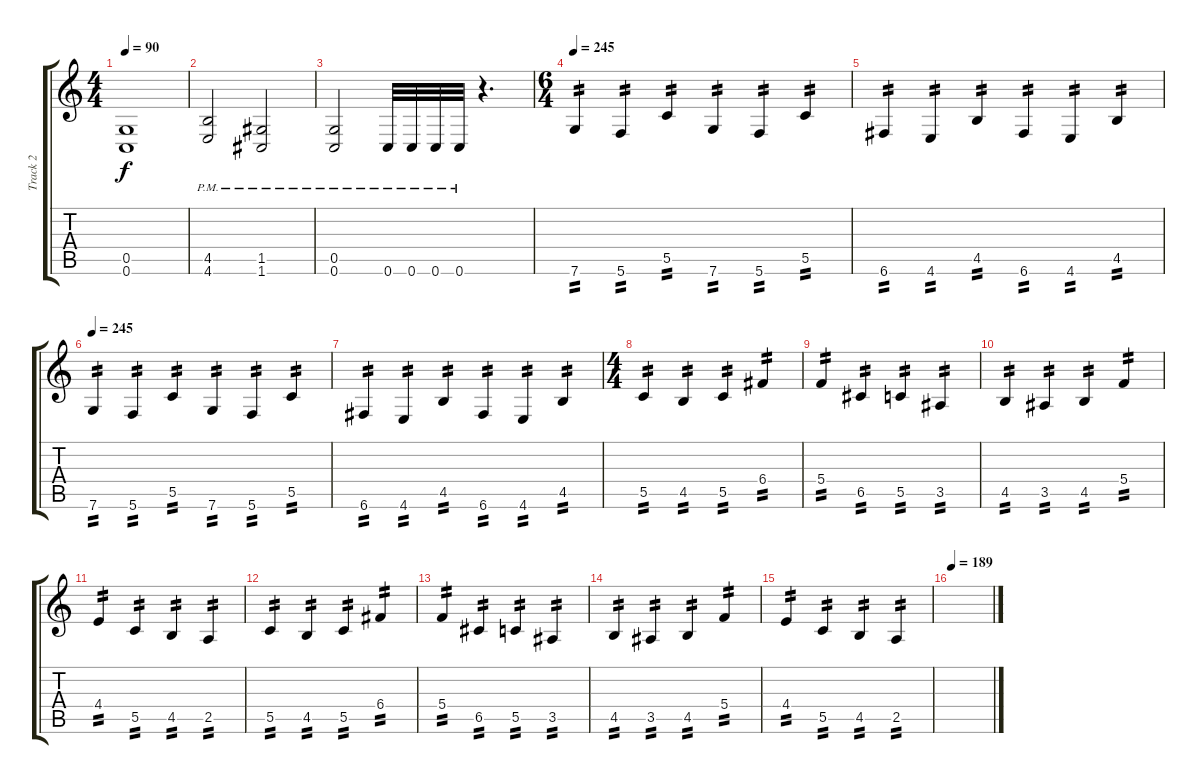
\track ("Track 2" "Track 2") {instrument distortionguitar}
\staff {score tabs}
\tuning (D4 A3 F3 C3 G2 C2) {hide}
\ts (4 4)
\tempo 90
\clef g2
\ks c
(0.5 0.6).1{dy f} |
(4.5{pm} 4.6{pm}).2 (1.5{pm} 1.6{pm}).2 |
(0.5{pm} 0.6{pm}).2 0.6{pm}.32 0.6{pm}.32 0.6{pm}.32 0.6{pm}.32 r.4{d} |
\ts (6 4)
\tempo 245
7.6.4{tp 2} 5.6.4{tp 2} 5.5.4{tp 2} 7.6.4{tp 2} 5.6.4{tp 2} 5.5.4{tp 2} |
6.6.4{tp 2} 4.6.4{tp 2} 4.5.4{tp 2} 6.6.4{tp 2} 4.6.4{tp 2} 4.5.4{tp 2} |
\tempo 245
7.6.4{tp 2} 5.6.4{tp 2} 5.5.4{tp 2} 7.6.4{tp 2} 5.6.4{tp 2} 5.5.4{tp 2} |
6.6.4{tp 2} 4.6.4{tp 2} 4.5.4{tp 2} 6.6.4{tp 2} 4.6.4{tp 2} 4.5.4{tp 2} |
\ts (4 4)
5.5.4{tp 2} 4.5.4{tp 2} 5.5.4{tp 2} 6.4.4{tp 2} |
5.4.4{tp 2} 6.5.4{tp 2} 5.5.4{tp 2} 3.5.4{tp 2} |
4.5.4{tp 2} 3.5.4{tp 2} 4.5.4{tp 2} 5.4.4{tp 2} |
4.4.4{tp 2} 5.5.4{tp 2} 4.5.4{tp 2} 2.5.4{tp 2} |
5.5.4{tp 2} 4.5.4{tp 2} 5.5.4{tp 2} 6.4.4{tp 2} |
5.4.4{tp 2} 6.5.4{tp 2} 5.5.4{tp 2} 3.5.4{tp 2} |
4.5.4{tp 2} 3.5.4{tp 2} 4.5.4{tp 2} 5.4.4{tp 2} |
4.4.4{tp 2} 5.5.4{tp 2} 4.5.4{tp 2} 2.5.4{tp 2} |
\tempo 189
